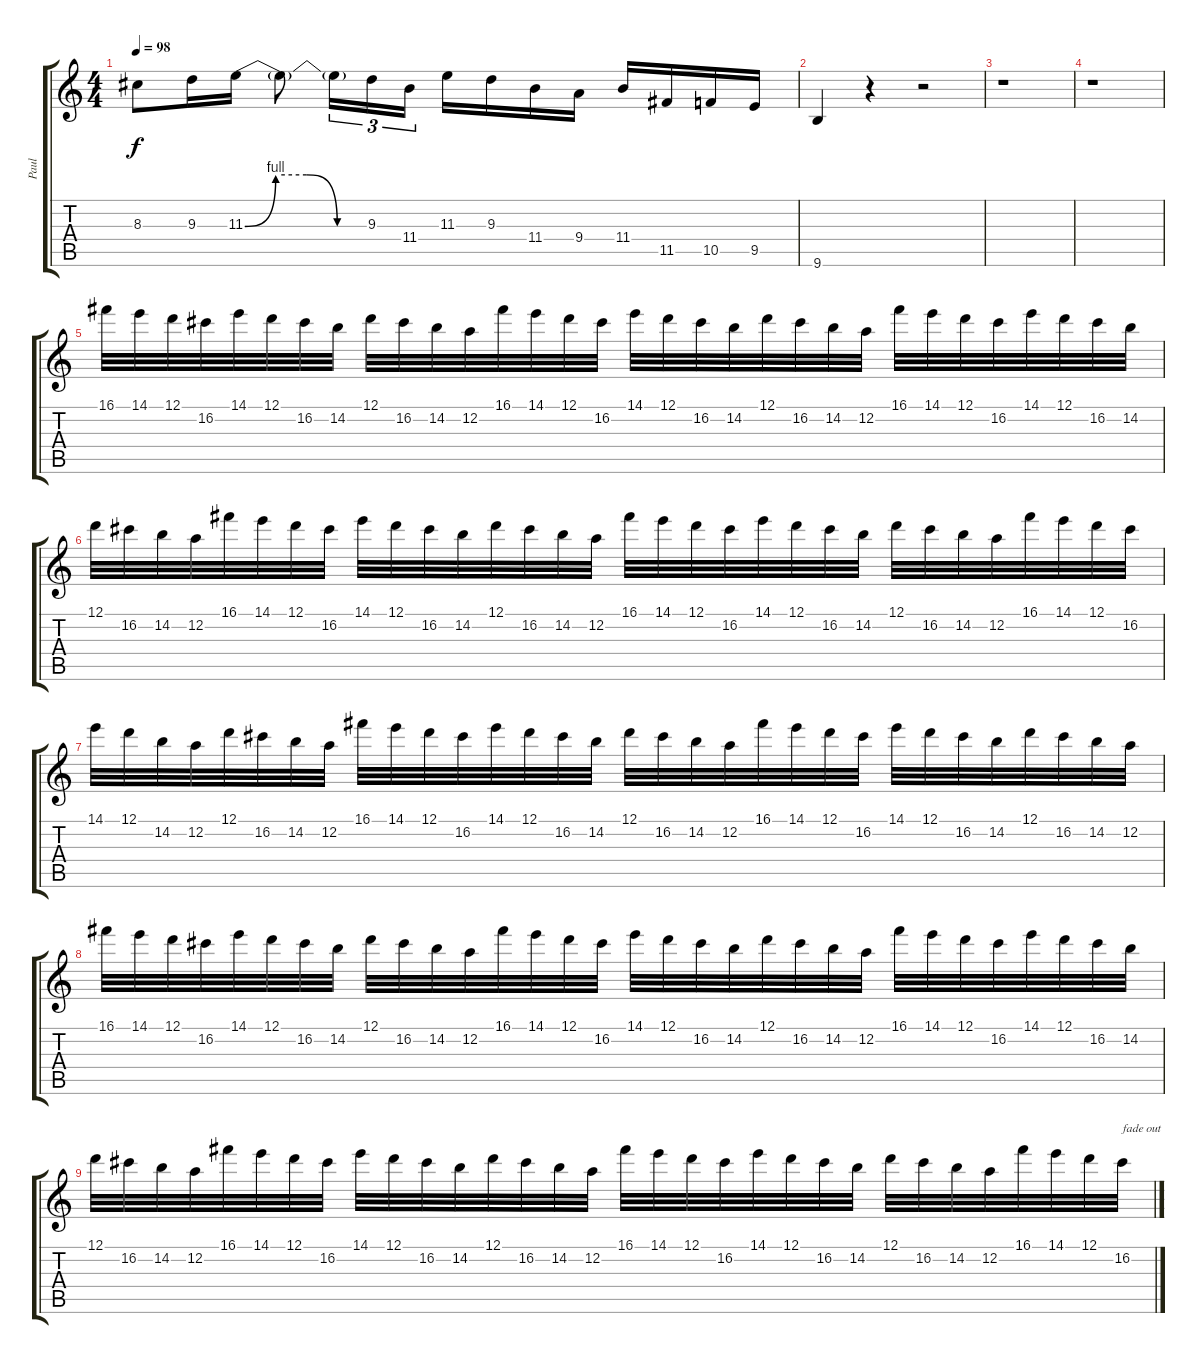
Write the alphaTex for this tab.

\track ("Paul" "Paul") {instrument distortionguitar}
\staff {score tabs}
\tuning (D4 A3 F3 C3 G2 D2) {hide}
\ts (4 4)
\tempo 98
\clef g2
\ks c
8.3.8{dy f} 9.3.16 11.3{be (custom 0 0 15 4 30 4 45 0 60 0)}.16 11.3{t}.8 11.3{t}.16{tu (3 2)} 9.3.16{tu (3 2)} 11.4.16{tu (3 2)} 11.3.16 9.3.16 11.4.16 9.4.16 11.4.16 11.5.16 10.5.16 9.5.16 |
9.6.4 r.4 r.2 |
r.1 |
r.1 |
16.1.32 14.1.32 12.1.32 16.2.32 14.1.32 12.1.32 16.2.32 14.2.32 12.1.32 16.2.32 14.2.32 12.2.32 16.1.32 14.1.32 12.1.32 16.2.32 14.1.32 12.1.32 16.2.32 14.2.32 12.1.32 16.2.32 14.2.32 12.2.32 16.1.32 14.1.32 12.1.32 16.2.32 14.1.32 12.1.32 16.2.32 14.2.32 |
12.1.32 16.2.32 14.2.32 12.2.32 16.1.32 14.1.32 12.1.32 16.2.32 14.1.32 12.1.32 16.2.32 14.2.32 12.1.32 16.2.32 14.2.32 12.2.32 16.1.32 14.1.32 12.1.32 16.2.32 14.1.32 12.1.32 16.2.32 14.2.32 12.1.32 16.2.32 14.2.32 12.2.32 16.1.32 14.1.32 12.1.32 16.2.32 |
14.1.32 12.1.32 14.2.32 12.2.32 12.1.32 16.2.32 14.2.32 12.2.32 16.1.32 14.1.32 12.1.32 16.2.32 14.1.32 12.1.32 16.2.32 14.2.32 12.1.32 16.2.32 14.2.32 12.2.32 16.1.32 14.1.32 12.1.32 16.2.32 14.1.32 12.1.32 16.2.32 14.2.32 12.1.32 16.2.32 14.2.32 12.2.32 |
16.1.32 14.1.32 12.1.32 16.2.32 14.1.32 12.1.32 16.2.32 14.2.32 12.1.32 16.2.32 14.2.32 12.2.32 16.1.32 14.1.32 12.1.32 16.2.32 14.1.32 12.1.32 16.2.32 14.2.32 12.1.32 16.2.32 14.2.32 12.2.32 16.1.32 14.1.32 12.1.32 16.2.32 14.1.32 12.1.32 16.2.32 14.2.32 |
12.1.32 16.2.32 14.2.32 12.2.32 16.1.32 14.1.32 12.1.32 16.2.32 14.1.32 12.1.32 16.2.32 14.2.32 12.1.32 16.2.32 14.2.32 12.2.32 16.1.32 14.1.32 12.1.32 16.2.32 14.1.32 12.1.32 16.2.32 14.2.32 12.1.32 16.2.32 14.2.32 12.2.32 16.1.32 14.1.32 12.1.32 16.2.32{txt "fade out"}
